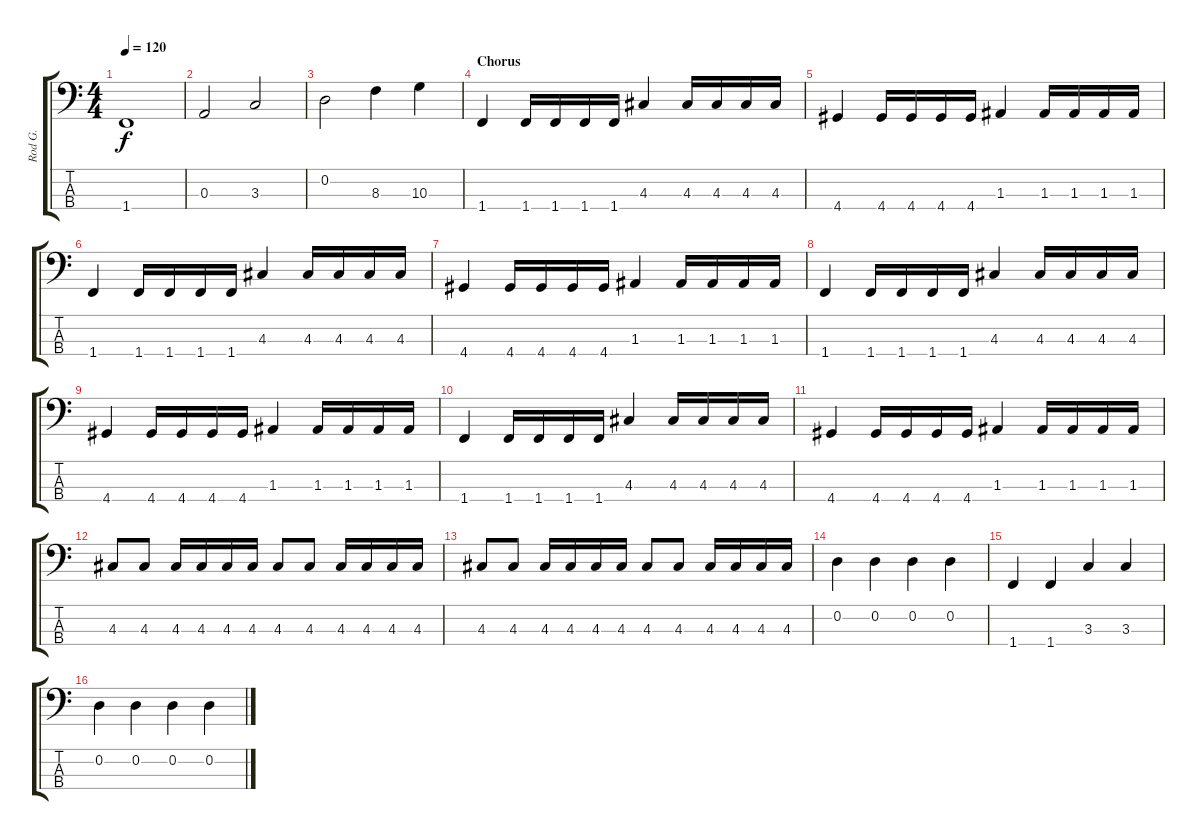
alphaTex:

\track ("Rod G." "Rod G.") {instrument electricbassfinger}
\staff {score tabs}
\tuning (G2 D2 A1 E1) {hide}
\ts (4 4)
\tempo 120
\clef f4
\ks c
1.4.1{dy f} |
0.3.2 3.3.2 |
0.2.2 8.3.4 10.3.4 |
\section ("" "Chorus")
1.4.4 1.4.16 1.4.16 1.4.16 1.4.16 4.3.4 4.3.16 4.3.16 4.3.16 4.3.16 |
4.4.4 4.4.16 4.4.16 4.4.16 4.4.16 1.3.4 1.3.16 1.3.16 1.3.16 1.3.16 |
1.4.4 1.4.16 1.4.16 1.4.16 1.4.16 4.3.4 4.3.16 4.3.16 4.3.16 4.3.16 |
4.4.4 4.4.16 4.4.16 4.4.16 4.4.16 1.3.4 1.3.16 1.3.16 1.3.16 1.3.16 |
1.4.4 1.4.16 1.4.16 1.4.16 1.4.16 4.3.4 4.3.16 4.3.16 4.3.16 4.3.16 |
4.4.4 4.4.16 4.4.16 4.4.16 4.4.16 1.3.4 1.3.16 1.3.16 1.3.16 1.3.16 |
1.4.4 1.4.16 1.4.16 1.4.16 1.4.16 4.3.4 4.3.16 4.3.16 4.3.16 4.3.16 |
4.4.4 4.4.16 4.4.16 4.4.16 4.4.16 1.3.4 1.3.16 1.3.16 1.3.16 1.3.16 |
4.3.8 4.3.8 4.3.16 4.3.16 4.3.16 4.3.16 4.3.8 4.3.8 4.3.16 4.3.16 4.3.16 4.3.16 |
4.3.8 4.3.8 4.3.16 4.3.16 4.3.16 4.3.16 4.3.8 4.3.8 4.3.16 4.3.16 4.3.16 4.3.16 |
0.2.4 0.2.4 0.2.4 0.2.4 |
1.4.4 1.4.4 3.3.4 3.3.4 |
0.2.4 0.2.4 0.2.4 0.2.4
